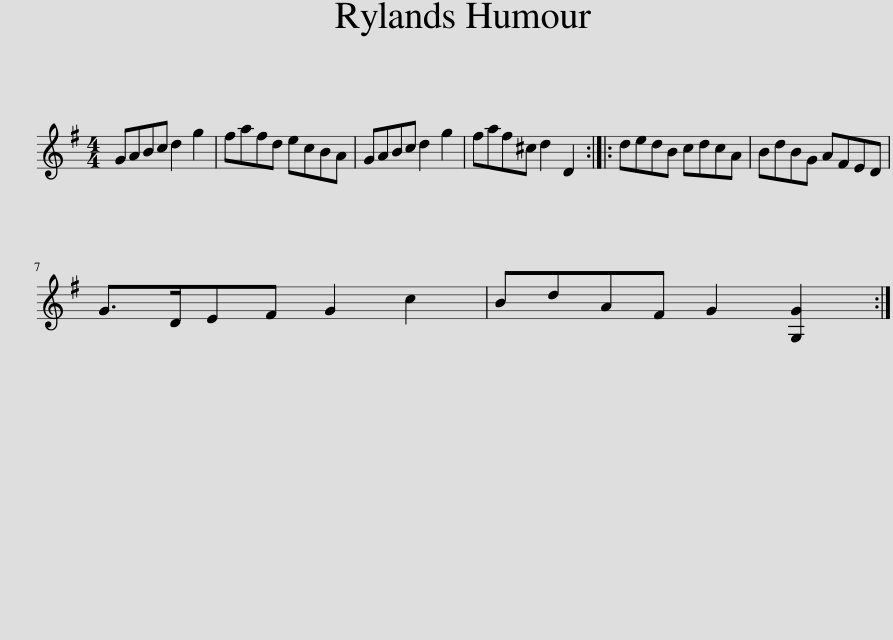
X:1
L:1/8
M:4/4
I:linebreak $
K:G
V:1 treble
V:1
 GABc d2 g2 | fafd ecBA | GABc d2 g2 | faf^c d2 D2 :: dedB cdcA | %5
 BdBG AFED |$ G>DEF G2 c2 | BdAF G2 [G,G]2 :| %8
